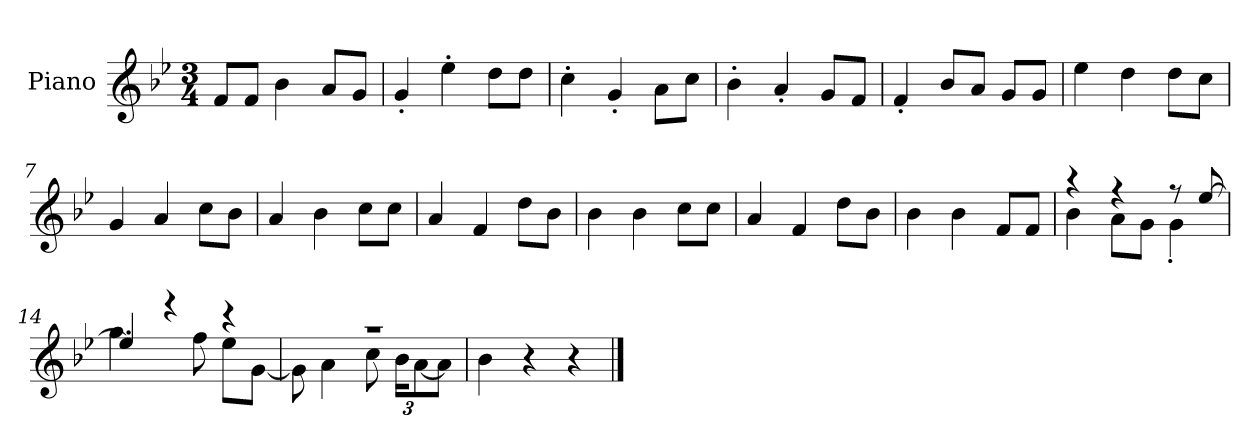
**kern
*part1
*staff1
*I"Piano
*I'P-no
*clefG2
*k[b-e-]
*M3/4
*MM175
=1
8f/L
8f/J
4b-\
8a/L
8g/J
=2
4g'/
4ee-'\
8dd\L
8dd\J
=3
4cc'\
4g'/
8a\L
8cc\J
=4
4b-'\
4a'/
8g/L
8f/J
=5
4f'/
8b-/L
8a/J
8g/L
8g/J
=6
4ee-\
4dd\
8dd\L
8cc\J
=7
4g/
4a/
8cc\L
8b-\J
=8
4a/
4b-\
8cc\L
8cc\J
!!LO:LB:g=z
=9
4a/
4f/
8dd\L
8b-\J
=10
4b-\
4b-\
8cc\L
8cc\J
=11
4a/
4f/
8dd\L
8b-\J
=12
4b-\
4b-\
8f/L
8f/J
=13
*^
4r	4b-\
4r	8a\L
.	8g\J
8r	4g'\
[8ee-/	.
=14	=14
4ee-/]	4.gg\
4r	.
.	8ff\
4r	8ee-\L
.	[8g\J
=15	=15
2.r	8g\]
.	4a\
.	8cc\
*	*Xbrackettup
.	24b-\KL
.	[12a\
.	8a\J]
*v	*v
=16
4b-\
4r
4r
==
*-
